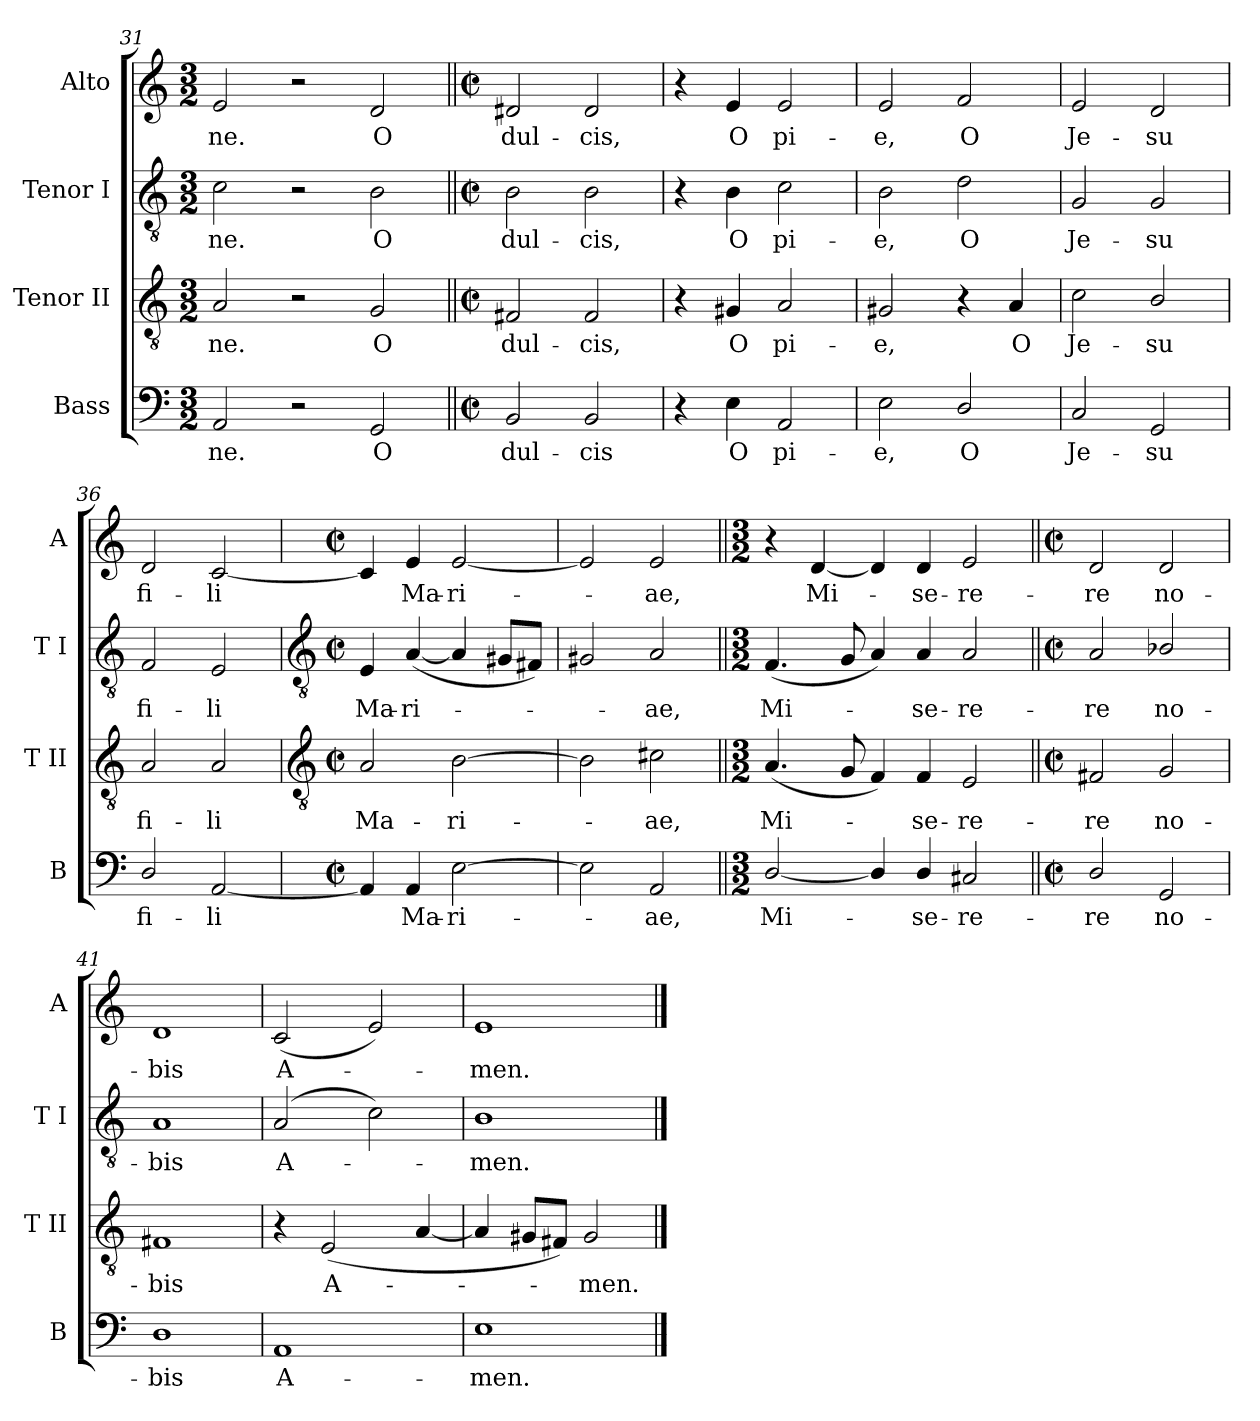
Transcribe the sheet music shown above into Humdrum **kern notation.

**kern	**text	**kern	**text	**kern	**text	**kern	**text
*part4	*part4	*part3	*part3	*part2	*part2	*part1	*part1
*staff4	*staff4	*staff3	*staff3	*staff2	*staff2	*staff1	*staff1
*I"Bass	*	*I"Tenor II	*	*I"Tenor I	*	*I"Alto	*
*I'B	*	*I'T II	*	*I'T I	*	*I'A	*
*clefF4	*	*clefGv2	*	*clefGv2	*	*clefG2	*
*k[]	*	*k[]	*	*k[]	*	*k[]	*
*C:	*	*C:	*	*C:	*	*C:	*
*M3/2	*	*M3/2	*	*M3/2	*	*M3/2	*
=31	=31	=31	=31	=31	=31	=31	=31
!	!LO:LY:b	!	!LO:LY:b	!	!LO:LY:b	!	!LO:LY:b
2AA	-ne.	2A	-ne.	2c	-ne.	2e	-ne.
2r	.	2r	.	2r	.	2r	.
!	!LO:LY:b	!	!LO:LY:b	!	!LO:LY:b	!	!LO:LY:b
2GG	O	2G	O	2B	O	2d	O
=32||	=32||	=32||	=32||	=32||	=32||	=32||	=32||
*M2/2	*	*M2/2	*	*M2/2	*	*M2/2	*
*met(c|)	*	*met(c|)	*	*met(c|)	*	*met(c|)	*
!	!LO:LY:b	!	!LO:LY:b	!	!LO:LY:b	!	!LO:LY:b
2BB	dul-	2F#X	dul-	2B	dul-	2d#X	dul-
!	!LO:LY:b	!	!LO:LY:b	!	!LO:LY:b	!	!LO:LY:b
2BB	-cis	2F#	-cis,	2B	-cis,	2d#	-cis,
=33	=33	=33	=33	=33	=33	=33	=33
4r	.	4r	.	4r	.	4r	.
!	!LO:LY:b	!	!LO:LY:b	!	!LO:LY:b	!	!LO:LY:b
4E	O	4G#X	O	4B	O	4e	O
!	!LO:LY:b	!	!LO:LY:b	!	!LO:LY:b	!	!LO:LY:b
2AA	pi-	2A	pi-	2c	pi-	2e	pi-
=34	=34	=34	=34	=34	=34	=34	=34
!	!LO:LY:b	!	!LO:LY:b	!	!LO:LY:b	!	!LO:LY:b
2E	-e,	2G#X	-e,	2B	-e,	2e	-e,
!	!LO:LY:b	!	!	!	!LO:LY:b	!	!LO:LY:b
2D/	O	4r	.	2d	O	2f	O
!	!	!	!LO:LY:b	!	!	!	!
.	.	4A	O	.	.	.	.
=35	=35	=35	=35	=35	=35	=35	=35
!	!LO:LY:b	!	!LO:LY:b	!	!LO:LY:b	!	!LO:LY:b
2C	Je-	2c	Je-	2G	Je-	2e	Je-
!	!LO:LY:b	!	!LO:LY:b	!	!LO:LY:b	!	!LO:LY:b
2GG	-su	2B/	-su	2G	-su	2d	-su
=36	=36	=36	=36	=36	=36	=36	=36
!	!LO:LY:b	!	!LO:LY:b	!	!LO:LY:b	!	!LO:LY:b
2D/	fi-	2A	fi-	2F	fi-	2d	fi-
!	!LO:LY:b	!	!LO:LY:b	!	!LO:LY:b	!	!LO:LY:b
[2AA	-li	2A	-li	2E	-li	[2c	-li
!!LO:LB:g=z
=37	=37	=37	=37	=37	=37	=37	=37
*	*	*clefGv2	*	*clefGv2	*	*	*
*M2/2	*	*M2/2	*	*M2/2	*	*M2/2	*
*met(c|)	*	*met(c|)	*	*met(c|)	*	*met(c|)	*
!	!	!	!LO:LY:b	!	!LO:LY:b	!	!
4AA]	.	2A	Ma-	4E	Ma-	4c]	.
!	!LO:LY:b	!	!	!	!LO:LY:b	!	!LO:LY:b
4AA	Ma-	.	.	(<[4A	-ri-	4e	Ma-
!	!LO:LY:b	!	!LO:LY:b	!	!	!	!LO:LY:b
[2E	-ri-	[2B	-ri-	4A]	.	[2e	-ri-
.	.	.	.	8G#XL	.	.	.
.	.	.	.	8F#XJ)	.	.	.
=38	=38	=38	=38	=38	=38	=38	=38
2E]	.	2B]	.	2G#X	.	2e]	.
!	!LO:LY:b	!	!LO:LY:b	!	!LO:LY:b	!	!LO:LY:b
2AA	ae,	2c#X	ae,	2A	ae,	2e	ae,
=39||	=39||	=39||	=39||	=39||	=39||	=39||	=39||
*M3/2	*	*M3/2	*	*M3/2	*	*M3/2	*
!	!LO:LY:b	!	!LO:LY:b	!	!LO:LY:b	!	!
[2D/	Mi-	(<4.A	Mi-	(<4.F	Mi-	4r	.
!	!	!	!	!	!	!	!LO:LY:b
.	.	.	.	.	.	[4d	Mi-
.	.	8G	.	8G	.	.	.
4D/]	.	4F)	.	4A)	.	4d]	.
!	!LO:LY:b	!	!LO:LY:b	!	!LO:LY:b	!	!LO:LY:b
4D/	se-	4F	se-	4A	se-	4d	se-
!	!LO:LY:b	!	!LO:LY:b	!	!LO:LY:b	!	!LO:LY:b
2C#X	-re-	2E	-re-	2A	-re-	2e	-re-
=40||	=40||	=40||	=40||	=40||	=40||	=40||	=40||
*M2/2	*	*M2/2	*	*M2/2	*	*M2/2	*
*met(c|)	*	*met(c|)	*	*met(c|)	*	*met(c|)	*
!	!LO:LY:b	!	!LO:LY:b	!	!LO:LY:b	!	!LO:LY:b
2D/	-re	2F#X	-re	2A	-re	2d	-re
!	!LO:LY:b	!	!LO:LY:b	!	!LO:LY:b	!	!LO:LY:b
2GG	no-	2G	no-	2B-X/	no-	2d	no-
=41	=41	=41	=41	=41	=41	=41	=41
!	!LO:LY:b	!	!LO:LY:b	!	!LO:LY:b	!	!LO:LY:b
1D	-bis	1F#X	-bis	1A	-bis	1d	-bis
=42	=42	=42	=42	=42	=42	=42	=42
!	!LO:LY:b	!	!	!	!LO:LY:b	!	!LO:LY:b
1AA	A-	4r	.	(<2A	A-	(<2c	A-
!	!	!	!LO:LY:b	!	!	!	!
.	.	(<2E	A-	.	.	.	.
.	.	.	.	2c)	.	2e)	.
.	.	[4A	.	.	.	.	.
=43	=43	=43	=43	=43	=43	=43	=43
!	!LO:LY:b	!	!	!	!LO:LY:b	!	!LO:LY:b
1E	-men.	4A]	.	1B	men.	1e	men.
.	.	8G#XL	.	.	.	.	.
.	.	8F#XJ)	.	.	.	.	.
!	!	!	!LO:LY:b	!	!	!	!
.	.	2G#	men.	.	.	.	.
==	==	==	==	==	==	==	==
*-	*-	*-	*-	*-	*-	*-	*-
